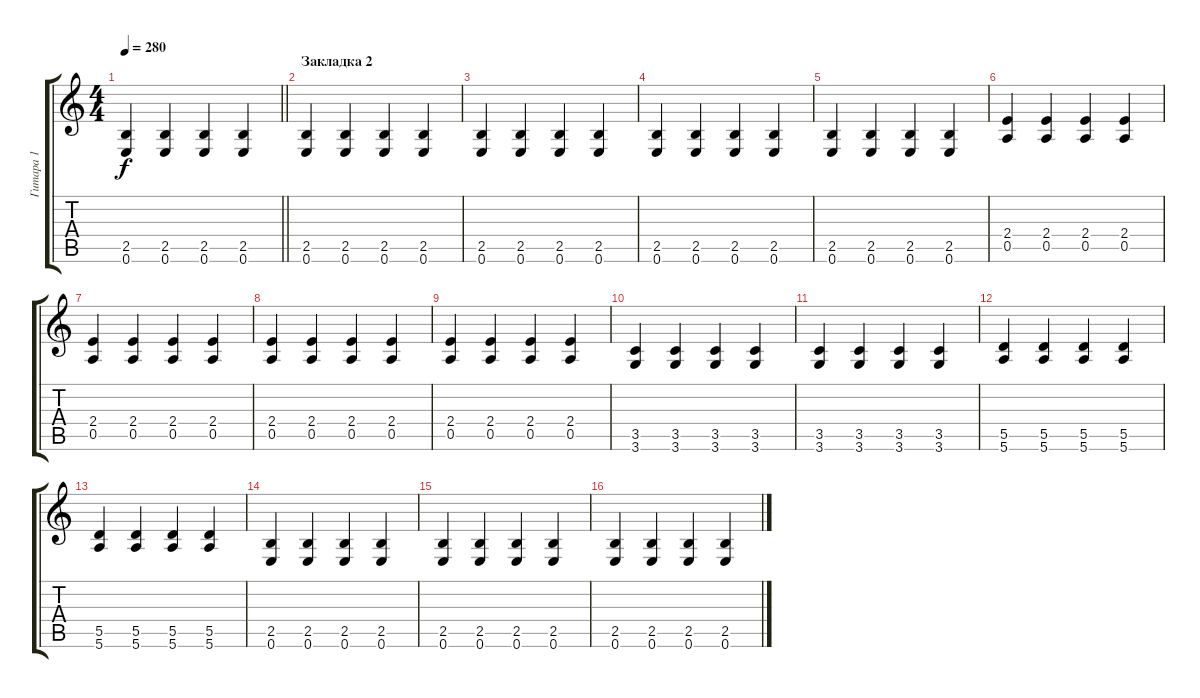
\track ("Гитара 1" "Гитара 1") {instrument distortionguitar}
\staff {score tabs}
\tuning (E4 B3 G3 D3 A2 E2) {hide}
\ts (4 4)
\tempo 280
\clef g2
\barLineRight lightlight
\ks c
(2.5 0.6).4{dy f} (2.5 0.6).4 (2.5 0.6).4 (2.5 0.6).4 |
\section ("" "Закладка 2")
(2.5 0.6).4 (2.5 0.6).4 (2.5 0.6).4 (2.5 0.6).4 |
(2.5 0.6).4 (2.5 0.6).4 (2.5 0.6).4 (2.5 0.6).4 |
(2.5 0.6).4 (2.5 0.6).4 (2.5 0.6).4 (2.5 0.6).4 |
(2.5 0.6).4 (2.5 0.6).4 (2.5 0.6).4 (2.5 0.6).4 |
(2.4 0.5).4 (2.4 0.5).4 (2.4 0.5).4 (2.4 0.5).4 |
(2.4 0.5).4 (2.4 0.5).4 (2.4 0.5).4 (2.4 0.5).4 |
(2.4 0.5).4 (2.4 0.5).4 (2.4 0.5).4 (2.4 0.5).4 |
(2.4 0.5).4 (2.4 0.5).4 (2.4 0.5).4 (2.4 0.5).4 |
(3.5 3.6).4 (3.5 3.6).4 (3.5 3.6).4 (3.5 3.6).4 |
(3.5 3.6).4 (3.5 3.6).4 (3.5 3.6).4 (3.5 3.6).4 |
(5.5 5.6).4 (5.5 5.6).4 (5.5 5.6).4 (5.5 5.6).4 |
(5.5 5.6).4 (5.5 5.6).4 (5.5 5.6).4 (5.5 5.6).4 |
(2.5 0.6).4 (2.5 0.6).4 (2.5 0.6).4 (2.5 0.6).4 |
(2.5 0.6).4 (2.5 0.6).4 (2.5 0.6).4 (2.5 0.6).4 |
(2.5 0.6).4 (2.5 0.6).4 (2.5 0.6).4 (2.5 0.6).4
